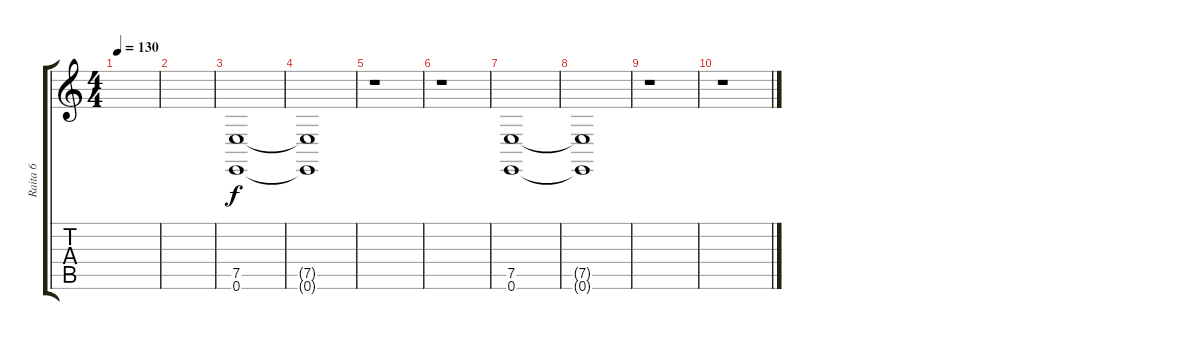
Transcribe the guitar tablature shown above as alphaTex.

\track ("Raita 6" "Raita 6") {instrument frenchhorn}
\staff {score tabs}
\tuning (E4 B3 G3 D3 A2 E2) {hide}
\ts (4 4)
\tempo 130
\clef g2
\ks c
|
|
(7.5 0.6).1 |
(7.5{t} 0.6{t}).1 |
r.1 |
r.1 |
(7.5 0.6).1 |
(7.5{t} 0.6{t}).1 |
r.1 |
r.1
